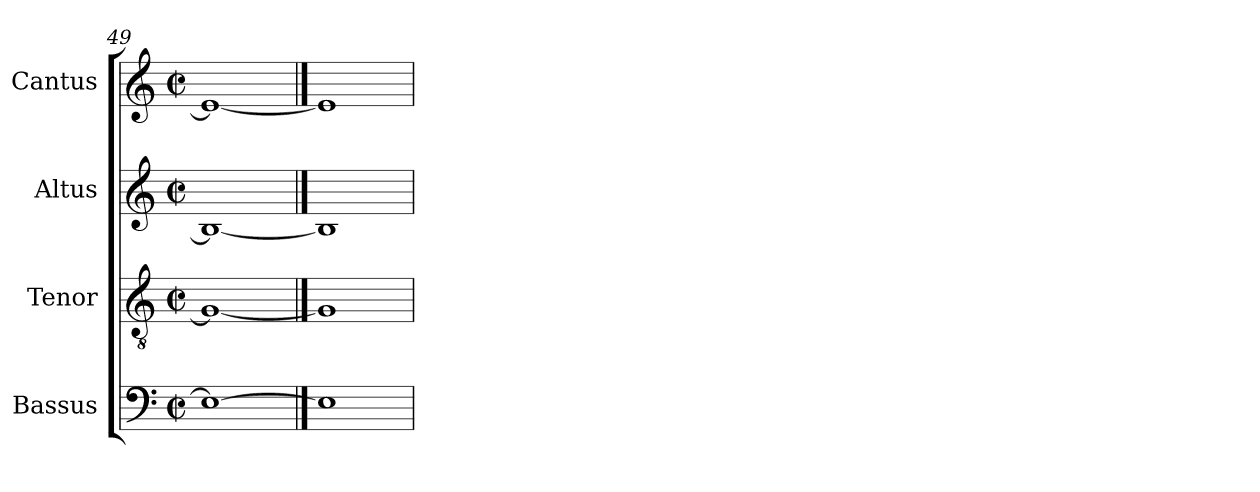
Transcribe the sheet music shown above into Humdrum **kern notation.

**kern	**text	**kern	**text	**kern	**text	**kern	**text
*part4	*part4	*part3	*part3	*part2	*part2	*part1	*part1
*staff4	*staff4	*staff3	*staff3	*staff2	*staff2	*staff1	*staff1
*I"Bassus	*	*I"Tenor	*	*I"Altus	*	*I"Cantus	*
*clefF4	*	*clefGv2	*	*clefG2	*	*clefG2	*
*k[]	*	*k[]	*	*k[]	*	*k[]	*
*C:	*	*C:	*	*C:	*	*C:	*
*M2/2	*	*M2/2	*	*M2/2	*	*M2/2	*
*met(c|)	*	*met(c|)	*	*met(c|)	*	*met(c|)	*
=49	=49	=49	=49	=49	=49	=49	=49
!	!LO:LY:b:cj	!	!LO:LY:b:cj	!	!LO:LY:b:cj	!	!LO:LY:b:cj
1E_	.	1G#_	.	1B_	.	1e_	.
==50	==50	==50	==50	==50	==50	==50	==50
1E]	.	1G#]	.	1B]	.	1e]	.
=	=	=	=	=	=	=	=
*-	*-	*-	*-	*-	*-	*-	*-
